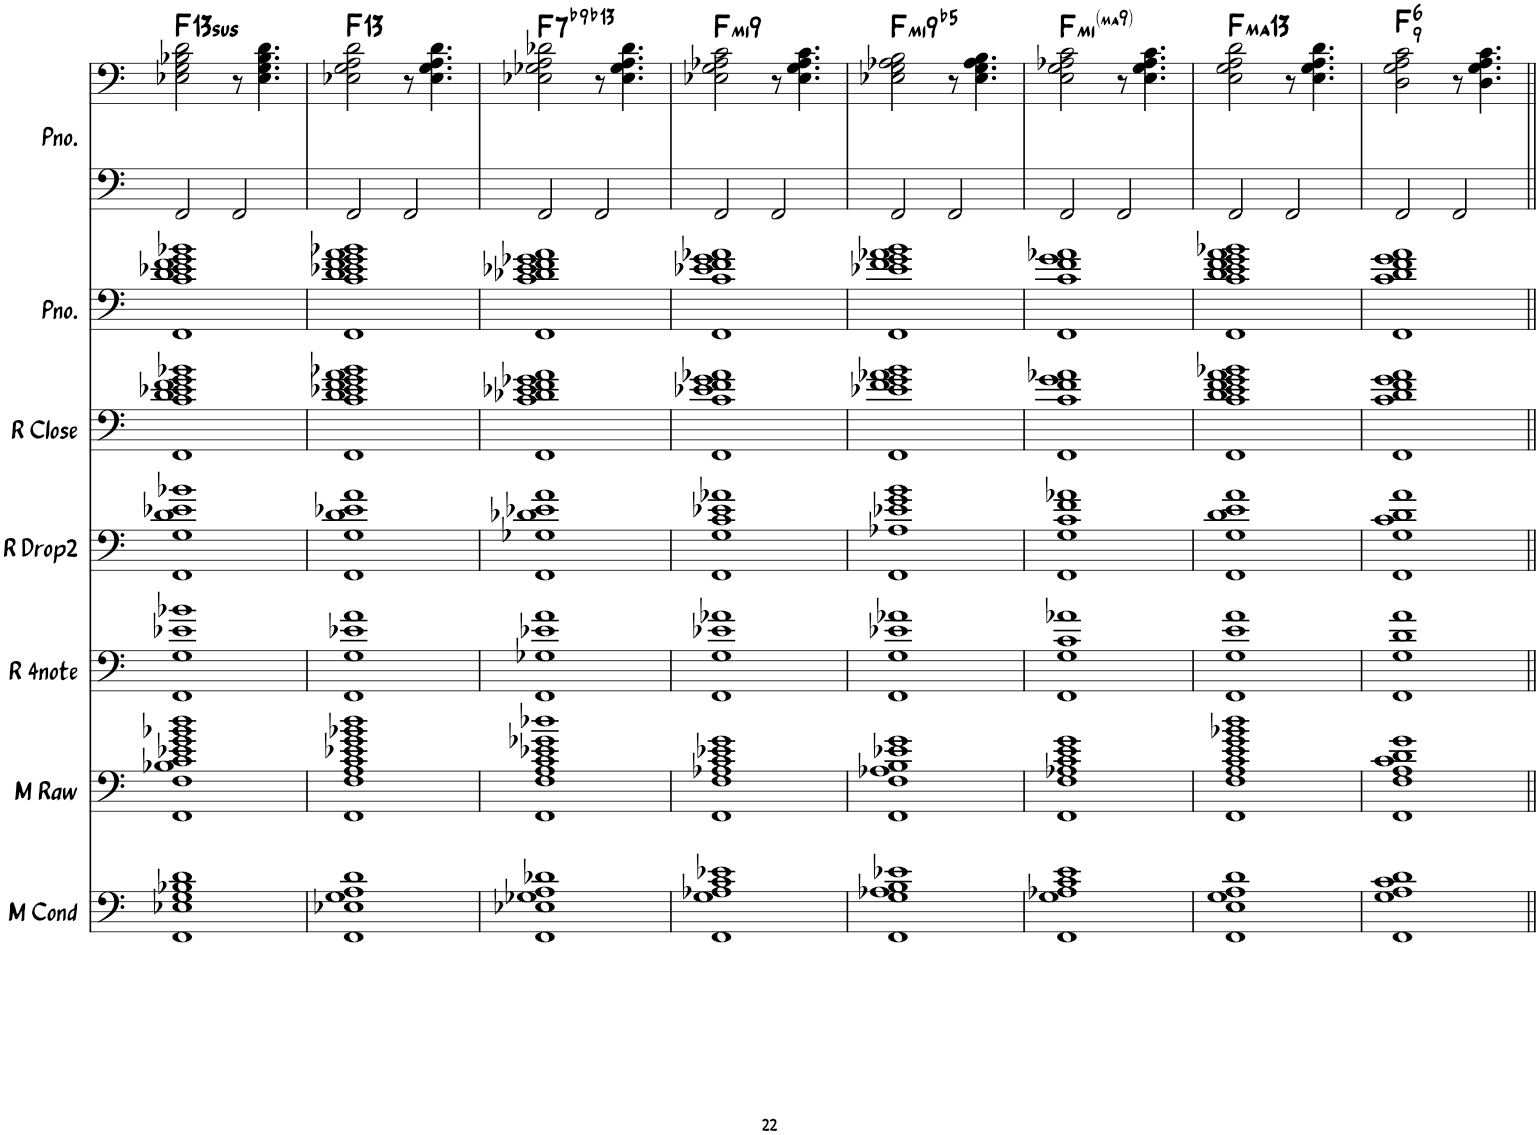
**kern	**kern	**kern	**kern	**kern	**kern	**kern	**kern	**harte
*part7	*part6	*part5	*part4	*part3	*part2	*part1	*part1	*part1
*staff8	*staff7	*staff6	*staff5	*staff4	*staff3	*staff2	*staff1	*
*I"Mark Condensed	*I"Mark Raw	*I"Realize 4note	*I"Realize Drop2	*I"Realize Close	*I"Realize Default	*I"Piano	*	*
*I'M Cond	*I'M Raw	*I'R 4note	*I'R Drop2	*I'R Close	*	*I'Pno.	*	*
!!LO:PB:g=z
*clefF4	*clefF4	*clefF4	*clefF4	*clefF4	*clefF4	*clefF4	*clefF4	*
*k[]	*k[]	*k[]	*k[]	*k[]	*k[]	*k[]	*k[]	*
*M4/4	*M4/4	*M4/4	*M4/4	*M4/4	*M4/4	*M4/4	*M4/4	*
=113	=113	=113	=113	=113	=113	=113	=113	=113
!	!	!	!	!	!	!	!	!LO:H:kt=13sus
1FF 1E-X 1G 1B-X 1d	1FF 1F 1B-X 1c 1e-X 1g 1b-X 1dd	1FF 1G 1e-X 1b-X	1FF 1G 1d 1e-X 1b-X	1FF 1c 1d 1e-X 1f 1g 1b-X	1FF 1c 1d 1e-X 1f 1g 1b-X	2FF/	2E-X\ 2G\ 2B-X\ 2d\	F:sus4(7,9,11,13)
.	.	.	.	.	.	2FF/	8r	.
.	.	.	.	.	.	.	4.E-\ 4.G\ 4.B-\ 4.d\	.
=114	=114	=114	=114	=114	=114	=114	=114	=114
!	!	!	!	!	!	!	!	!LO:H:kt=13
1FF 1E-X 1G 1A 1d	1FF 1F 1A 1c 1e-X 1g 1b-X 1dd	1FF 1G 1e-X 1a	1FF 1G 1d 1e-X 1a	1FF 1c 1d 1e-X 1f 1g 1a 1b-X	1FF 1c 1d 1e-X 1f 1g 1a 1b-X	2FF/	2E-X\ 2G\ 2A\ 2d\	F:9(11,13)
.	.	.	.	.	.	2FF/	8r	.
.	.	.	.	.	.	.	4.E-\ 4.G\ 4.A\ 4.d\	.
=115	=115	=115	=115	=115	=115	=115	=115	=115
!	!	!	!	!	!	!	!	!LO:H:kt=7
1FF 1E-X 1G-X 1A 1d-X	1FF 1F 1A 1c 1e-X 1g-X 1dd-X	1FF 1G-X 1e-X 1a	1FF 1G-X 1d-X 1e-X 1a	1FF 1c 1d-X 1e-X 1f 1g-X 1a	1FF 1c 1d-X 1e-X 1f 1g-X 1a	2FF/	2E-X\ 2G-X\ 2A\ 2d-X\	F:7(b9,b13)
.	.	.	.	.	.	2FF/	8r	.
.	.	.	.	.	.	.	4.E-\ 4.G-\ 4.A\ 4.d-\	.
=116	=116	=116	=116	=116	=116	=116	=116	=116
!	!	!	!	!	!	!	!	!LO:H:kt=mi9
1FF 1G 1A-X 1c 1e-X	1FF 1F 1A-X 1c 1e-X 1g	1FF 1G 1e-X 1a-X	1FF 1G 1c 1e-X 1a-X	1FF 1c 1e-X 1f 1g 1a-X	1FF 1c 1e-X 1f 1g 1a-X	2FF/	2E-X\ 2G\ 2A-X\ 2c\	F:min9
.	.	.	.	.	.	2FF/	8r	.
.	.	.	.	.	.	.	4.E-\ 4.G\ 4.A-\ 4.c\	.
=117	=117	=117	=117	=117	=117	=117	=117	=117
!	!	!	!	!	!	!	!	!LO:H:kt=mi9
1FF 1G 1A-X 1B 1e-X	1FF 1F 1A-X 1B 1e-X 1g	1FF 1G 1e-X 1a-X	1FF 1A-X 1e-X 1g 1b	1FF 1e-X 1f 1g 1a-X 1b	1FF 1e-X 1f 1g 1a-X 1b	2FF/	2E-X\ 2G\ 2A-X\ 2B\	F:(b3,b5,b7,9)
.	.	.	.	.	.	2FF/	8r	.
.	.	.	.	.	.	.	4.E-\ 4.G\ 4.A-\ 4.B\	.
=118	=118	=118	=118	=118	=118	=118	=118	=118
!	!	!	!	!	!	!	!	!LO:H:kt=mima7
1FF 1G 1A-X 1c 1e	1FF 1F 1A-X 1c 1e 1g	1FF 1G 1c 1a-X	1FF 1G 1c 1f 1a-X	1FF 1c 1f 1g 1a-X	1FF 1c 1f 1g 1a-X	2FF/	2E\ 2G\ 2A-X\ 2c\	F:minmaj7(9)
.	.	.	.	.	.	2FF/	8r	.
.	.	.	.	.	.	.	4.E\ 4.G\ 4.A-\ 4.c\	.
=119	=119	=119	=119	=119	=119	=119	=119	=119
!	!	!	!	!	!	!	!	!LO:H:kt=ma13
1FF 1E 1G 1A 1d	1FF 1F 1A 1c 1e 1g 1b-X 1dd	1FF 1G 1e 1a	1FF 1G 1d 1e 1a	1FF 1c 1d 1e 1f 1g 1a 1b-X	1FF 1c 1d 1e 1f 1g 1a 1b-X	2FF/	2E\ 2G\ 2A\ 2d\	F:maj9(11,13)
.	.	.	.	.	.	2FF/	8r	.
.	.	.	.	.	.	.	4.E\ 4.G\ 4.A\ 4.d\	.
=120	=120	=120	=120	=120	=120	=120	=120	=120
!	!	!	!	!	!	!	!	!LO:H:kt=6
1FF 1G 1A 1c 1d	1FF 1F 1A 1c 1d 1g	1FF 1G 1d 1a	1FF 1G 1c 1d 1a	1FF 1c 1d 1f 1g 1a	1FF 1c 1d 1f 1g 1a	2FF/	2D\ 2G\ 2A\ 2c\	F:maj6(9)
.	.	.	.	.	.	2FF/	8r	.
.	.	.	.	.	.	.	4.D\ 4.G\ 4.A\ 4.c\	.
=||	=||	=||	=||	=||	=||	=||	=||	=||
*-	*-	*-	*-	*-	*-	*-	*-	*-
